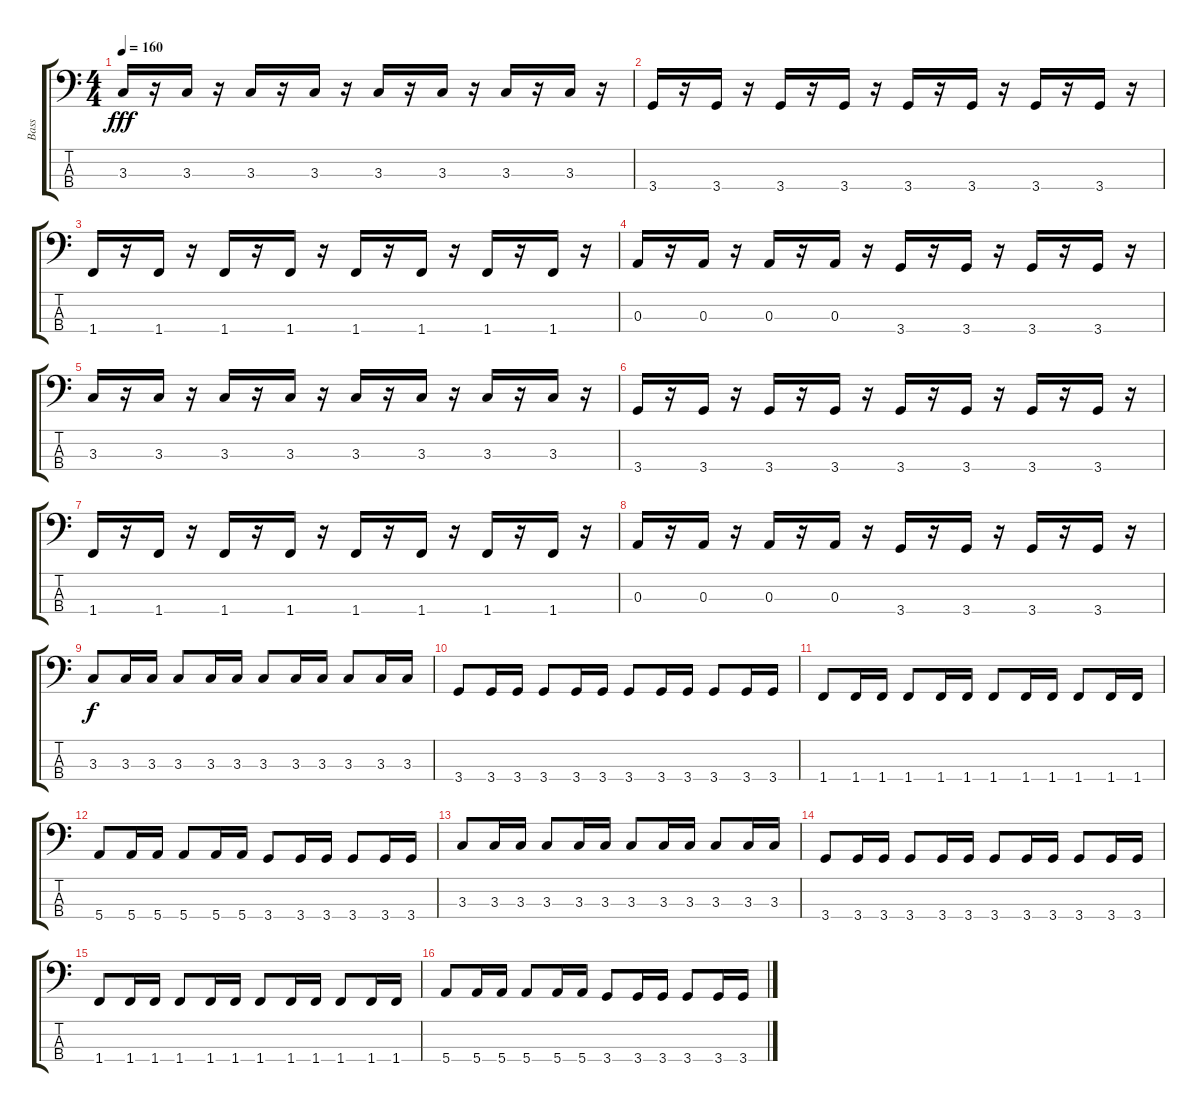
\track ("Bass" "Bass") {instrument electricbassfinger}
\staff {score tabs}
\tuning (G2 D2 A1 E1) {hide}
\ts (4 4)
\tempo 160
\clef f4
\ks c
3.3.16{dy fff instrument electricbassfinger} r.16 3.3.16 r.16 3.3.16 r.16 3.3.16 r.16 3.3.16 r.16 3.3.16 r.16 3.3.16 r.16 3.3.16 r.16 |
3.4.16 r.16 3.4.16 r.16 3.4.16 r.16 3.4.16 r.16 3.4.16 r.16 3.4.16 r.16 3.4.16 r.16 3.4.16 r.16 |
1.4.16 r.16 1.4.16 r.16 1.4.16 r.16 1.4.16 r.16 1.4.16 r.16 1.4.16 r.16 1.4.16 r.16 1.4.16 r.16 |
0.3.16 r.16 0.3.16 r.16 0.3.16 r.16 0.3.16 r.16 3.4.16 r.16 3.4.16 r.16 3.4.16 r.16 3.4.16 r.16 |
3.3.16 r.16 3.3.16 r.16 3.3.16 r.16 3.3.16 r.16 3.3.16 r.16 3.3.16 r.16 3.3.16 r.16 3.3.16 r.16 |
3.4.16 r.16 3.4.16 r.16 3.4.16 r.16 3.4.16 r.16 3.4.16 r.16 3.4.16 r.16 3.4.16 r.16 3.4.16 r.16 |
1.4.16 r.16 1.4.16 r.16 1.4.16 r.16 1.4.16 r.16 1.4.16 r.16 1.4.16 r.16 1.4.16 r.16 1.4.16 r.16 |
0.3.16 r.16 0.3.16 r.16 0.3.16 r.16 0.3.16 r.16 3.4.16 r.16 3.4.16 r.16 3.4.16 r.16 3.4.16 r.16 |
3.3.8{dy f} 3.3.16 3.3.16 3.3.8 3.3.16 3.3.16 3.3.8 3.3.16 3.3.16 3.3.8 3.3.16 3.3.16 |
3.4.8 3.4.16 3.4.16 3.4.8 3.4.16 3.4.16 3.4.8 3.4.16 3.4.16 3.4.8 3.4.16 3.4.16 |
1.4.8 1.4.16 1.4.16 1.4.8 1.4.16 1.4.16 1.4.8 1.4.16 1.4.16 1.4.8 1.4.16 1.4.16 |
5.4.8 5.4.16 5.4.16 5.4.8 5.4.16 5.4.16 3.4.8 3.4.16 3.4.16 3.4.8 3.4.16 3.4.16 |
3.3.8 3.3.16 3.3.16 3.3.8 3.3.16 3.3.16 3.3.8 3.3.16 3.3.16 3.3.8 3.3.16 3.3.16 |
3.4.8 3.4.16 3.4.16 3.4.8 3.4.16 3.4.16 3.4.8 3.4.16 3.4.16 3.4.8 3.4.16 3.4.16 |
1.4.8 1.4.16 1.4.16 1.4.8 1.4.16 1.4.16 1.4.8 1.4.16 1.4.16 1.4.8 1.4.16 1.4.16 |
5.4.8 5.4.16 5.4.16 5.4.8 5.4.16 5.4.16 3.4.8 3.4.16 3.4.16 3.4.8 3.4.16 3.4.16
